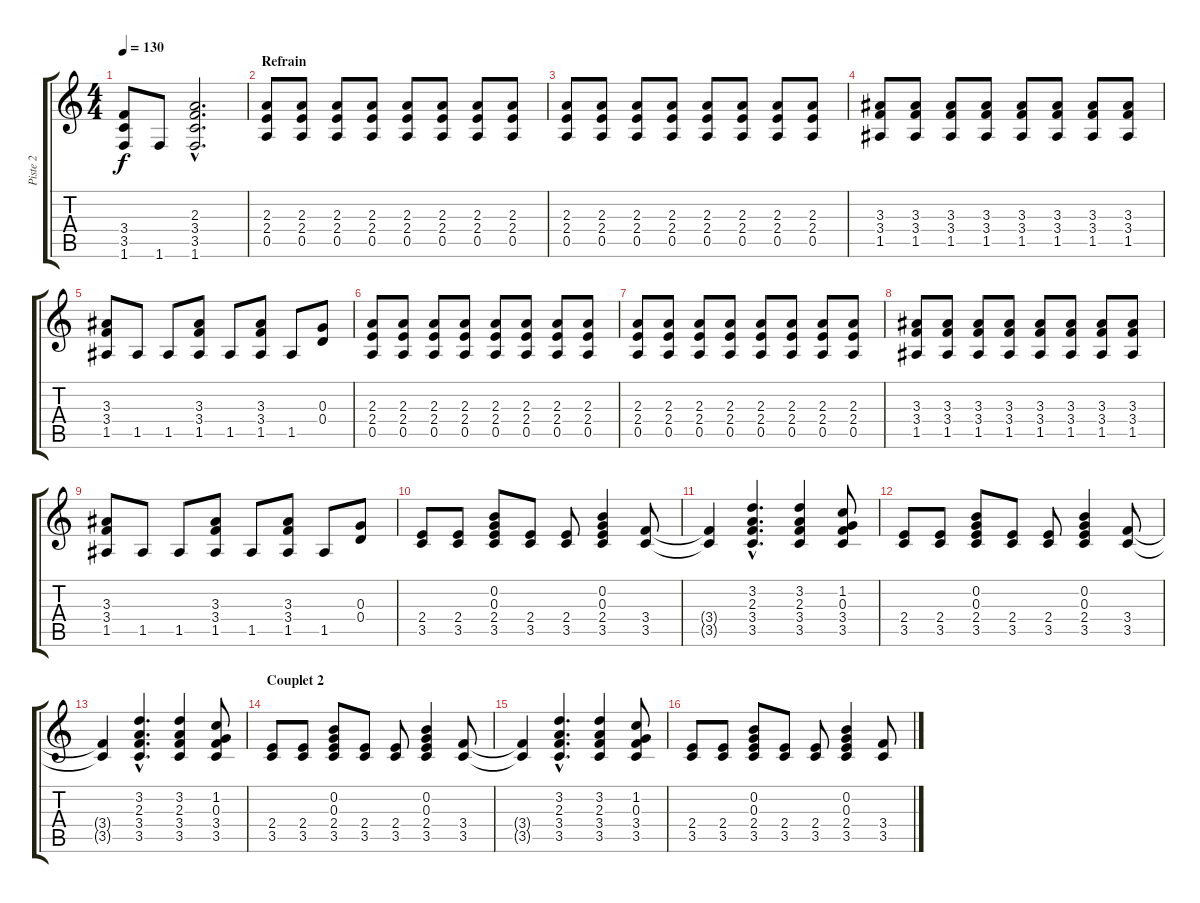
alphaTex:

\track ("Piste 2" "Piste 2") {instrument electricguitarclean}
\staff {score tabs}
\tuning (E4 B3 G3 D3 A2 E2) {hide}
\ts (4 4)
\tempo 130
\clef g2
\ks c
(3.4{t} 3.5{t} 1.6{t}).8{dy f} 1.6.8 (2.3{hac} 3.4{hac} 3.5{hac} 1.6{hac}).2{d} |
\section ("" "Refrain")
(2.3 2.4 0.5).8{instrument distortionguitar} (2.3 2.4 0.5).8 (2.3 2.4 0.5).8 (2.3 2.4 0.5).8 (2.3 2.4 0.5).8 (2.3 2.4 0.5).8 (2.3 2.4 0.5).8 (2.3 2.4 0.5).8 |
(2.3 2.4 0.5).8 (2.3 2.4 0.5).8 (2.3 2.4 0.5).8 (2.3 2.4 0.5).8 (2.3 2.4 0.5).8 (2.3 2.4 0.5).8 (2.3 2.4 0.5).8 (2.3 2.4 0.5).8 |
(3.3 3.4 1.5).8 (3.3 3.4 1.5).8 (3.3 3.4 1.5).8 (3.3 3.4 1.5).8 (3.3 3.4 1.5).8 (3.3 3.4 1.5).8 (3.3 3.4 1.5).8 (3.3 3.4 1.5).8 |
(3.3 3.4 1.5).8 1.5.8 1.5.8 (3.3 3.4 1.5).8 1.5.8 (3.3 3.4 1.5).8 1.5.8 (0.3 0.4).8 |
(2.3 2.4 0.5).8{instrument distortionguitar} (2.3 2.4 0.5).8 (2.3 2.4 0.5).8 (2.3 2.4 0.5).8 (2.3 2.4 0.5).8 (2.3 2.4 0.5).8 (2.3 2.4 0.5).8 (2.3 2.4 0.5).8 |
(2.3 2.4 0.5).8 (2.3 2.4 0.5).8 (2.3 2.4 0.5).8 (2.3 2.4 0.5).8 (2.3 2.4 0.5).8 (2.3 2.4 0.5).8 (2.3 2.4 0.5).8 (2.3 2.4 0.5).8 |
(3.3 3.4 1.5).8 (3.3 3.4 1.5).8 (3.3 3.4 1.5).8 (3.3 3.4 1.5).8 (3.3 3.4 1.5).8 (3.3 3.4 1.5).8 (3.3 3.4 1.5).8 (3.3 3.4 1.5).8 |
(3.3 3.4 1.5).8 1.5.8 1.5.8 (3.3 3.4 1.5).8 1.5.8 (3.3 3.4 1.5).8 1.5.8 (0.3 0.4).8 |
(2.4 3.5).8{instrument electricguitarclean} (2.4 3.5).8 (0.2 0.3 2.4 3.5).8 (2.4 3.5).8 (2.4 3.5).8 (0.2 0.3 2.4 3.5).4 (3.4 3.5).8 |
(3.4{t} 3.5{t}).4 (3.2{hac} 2.3{hac} 3.4{hac} 3.5{hac}).4{d} (3.2 2.3 3.4 3.5).4 (1.2 0.3 3.4 3.5).8 |
(2.4 3.5).8 (2.4 3.5).8 (0.2 0.3 2.4 3.5).8 (2.4 3.5).8 (2.4 3.5).8 (0.2 0.3 2.4 3.5).4 (3.4 3.5).8 |
(3.4{t} 3.5{t}).4 (3.2{hac} 2.3{hac} 3.4{hac} 3.5{hac}).4{d} (3.2 2.3 3.4 3.5).4 (1.2 0.3 3.4 3.5).8 |
\section ("" "Couplet 2")
(2.4 3.5).8 (2.4 3.5).8 (0.2 0.3 2.4 3.5).8 (2.4 3.5).8 (2.4 3.5).8 (0.2 0.3 2.4 3.5).4 (3.4 3.5).8 |
(3.4{t} 3.5{t}).4 (3.2{hac} 2.3{hac} 3.4{hac} 3.5{hac}).4{d} (3.2 2.3 3.4 3.5).4 (1.2 0.3 3.4 3.5).8 |
(2.4 3.5).8 (2.4 3.5).8 (0.2 0.3 2.4 3.5).8 (2.4 3.5).8 (2.4 3.5).8 (0.2 0.3 2.4 3.5).4 (3.4 3.5).8
